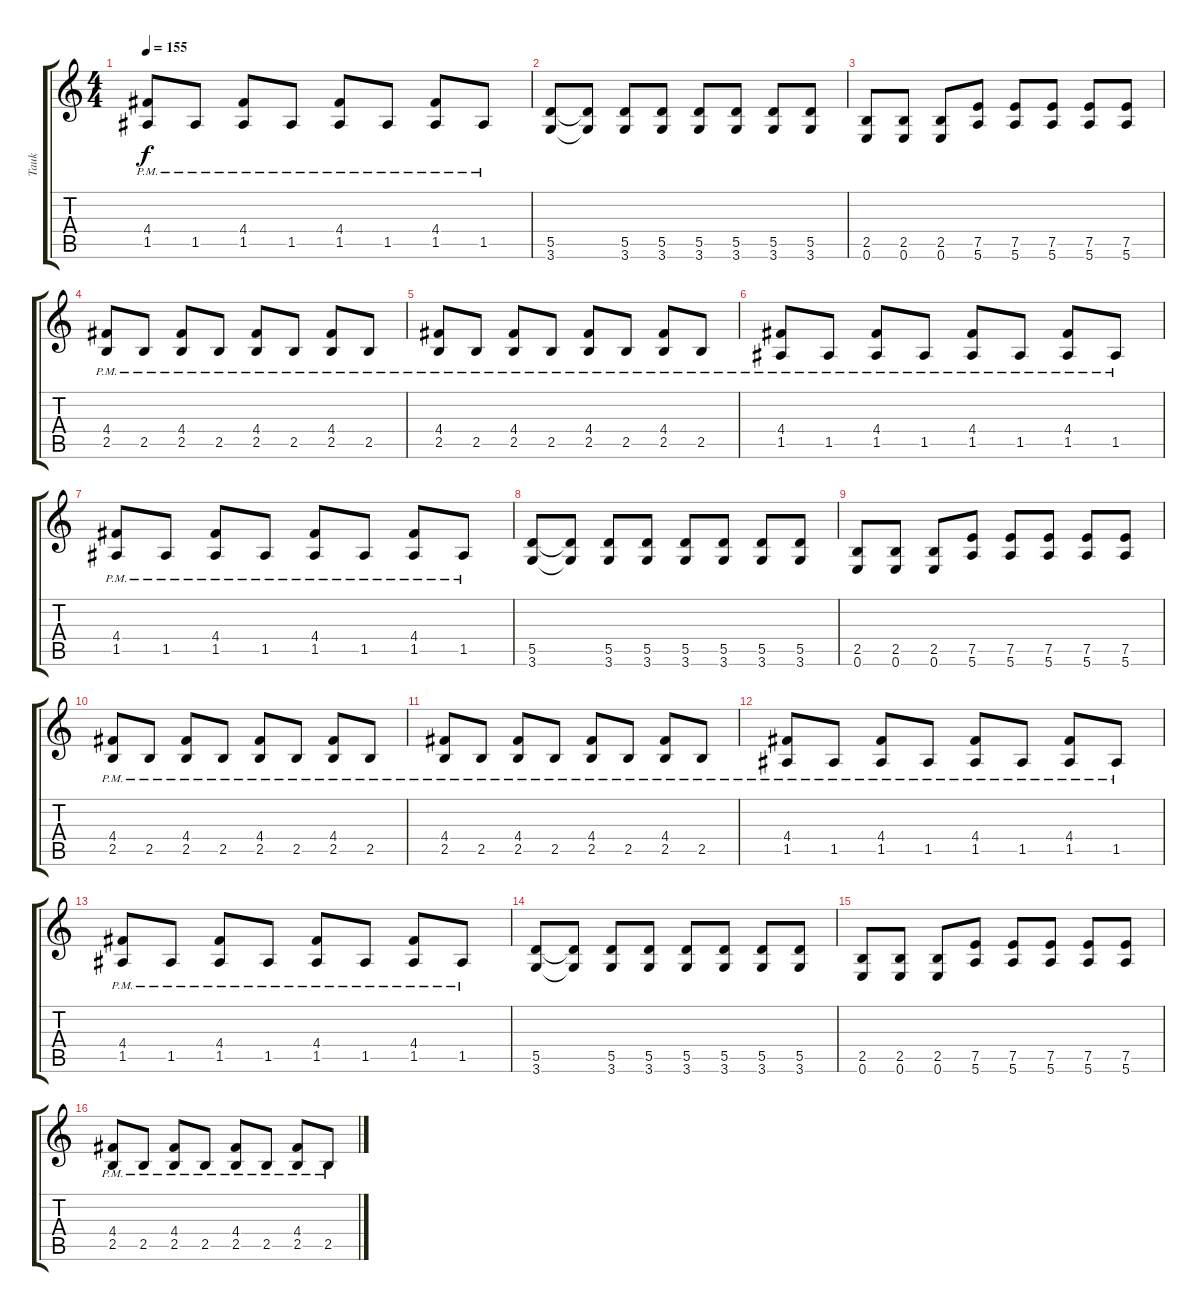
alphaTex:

\track ("Tauk" "Tauk") {instrument distortionguitar}
\staff {score tabs}
\tuning (E4 B3 G3 D3 A2 E2) {hide}
\ts (4 4)
\tempo 155
\clef g2
\ks c
(4.4{pm} 1.5{pm}).8{dy f} 1.5{pm}.8 (4.4{pm} 1.5{pm}).8 1.5{pm}.8 (4.4{pm} 1.5{pm}).8 1.5{pm}.8 (4.4{pm} 1.5{pm}).8 1.5{pm}.8 |
(5.5 3.6).8 (5.5{t} 3.6{t}).8 (5.5 3.6).8 (5.5 3.6).8 (5.5 3.6).8 (5.5 3.6).8 (5.5 3.6).8 (5.5 3.6).8 |
(2.5 0.6).8 (2.5 0.6).8 (2.5 0.6).8 (7.5 5.6).8 (7.5 5.6).8 (7.5 5.6).8 (7.5 5.6).8 (7.5 5.6).8 |
(4.4{pm} 2.5{pm}).8 2.5{pm}.8 (4.4{pm} 2.5{pm}).8 2.5{pm}.8 (4.4{pm} 2.5{pm}).8 2.5{pm}.8 (4.4{pm} 2.5{pm}).8 2.5{pm}.8 |
(4.4{pm} 2.5{pm}).8 2.5{pm}.8 (4.4{pm} 2.5{pm}).8 2.5{pm}.8 (4.4{pm} 2.5{pm}).8 2.5{pm}.8 (4.4{pm} 2.5{pm}).8 2.5{pm}.8 |
(4.4{pm} 1.5{pm}).8 1.5{pm}.8 (4.4{pm} 1.5{pm}).8 1.5{pm}.8 (4.4{pm} 1.5{pm}).8 1.5{pm}.8 (4.4{pm} 1.5{pm}).8 1.5{pm}.8 |
(4.4{pm} 1.5{pm}).8 1.5{pm}.8 (4.4{pm} 1.5{pm}).8 1.5{pm}.8 (4.4{pm} 1.5{pm}).8 1.5{pm}.8 (4.4{pm} 1.5{pm}).8 1.5{pm}.8 |
(5.5 3.6).8 (5.5{t} 3.6{t}).8 (5.5 3.6).8 (5.5 3.6).8 (5.5 3.6).8 (5.5 3.6).8 (5.5 3.6).8 (5.5 3.6).8 |
(2.5 0.6).8 (2.5 0.6).8 (2.5 0.6).8 (7.5 5.6).8 (7.5 5.6).8 (7.5 5.6).8 (7.5 5.6).8 (7.5 5.6).8 |
(4.4{pm} 2.5{pm}).8 2.5{pm}.8 (4.4{pm} 2.5{pm}).8 2.5{pm}.8 (4.4{pm} 2.5{pm}).8 2.5{pm}.8 (4.4{pm} 2.5{pm}).8 2.5{pm}.8 |
(4.4{pm} 2.5{pm}).8 2.5{pm}.8 (4.4{pm} 2.5{pm}).8 2.5{pm}.8 (4.4{pm} 2.5{pm}).8 2.5{pm}.8 (4.4{pm} 2.5{pm}).8 2.5{pm}.8 |
(4.4{pm} 1.5{pm}).8 1.5{pm}.8 (4.4{pm} 1.5{pm}).8 1.5{pm}.8 (4.4{pm} 1.5{pm}).8 1.5{pm}.8 (4.4{pm} 1.5{pm}).8 1.5{pm}.8 |
(4.4{pm} 1.5{pm}).8 1.5{pm}.8 (4.4{pm} 1.5{pm}).8 1.5{pm}.8 (4.4{pm} 1.5{pm}).8 1.5{pm}.8 (4.4{pm} 1.5{pm}).8 1.5{pm}.8 |
(5.5 3.6).8 (5.5{t} 3.6{t}).8 (5.5 3.6).8 (5.5 3.6).8 (5.5 3.6).8 (5.5 3.6).8 (5.5 3.6).8 (5.5 3.6).8 |
(2.5 0.6).8 (2.5 0.6).8 (2.5 0.6).8 (7.5 5.6).8 (7.5 5.6).8 (7.5 5.6).8 (7.5 5.6).8 (7.5 5.6).8 |
(4.4{pm} 2.5{pm}).8 2.5{pm}.8 (4.4{pm} 2.5{pm}).8 2.5{pm}.8 (4.4{pm} 2.5{pm}).8 2.5{pm}.8 (4.4{pm} 2.5{pm}).8 2.5{pm}.8
